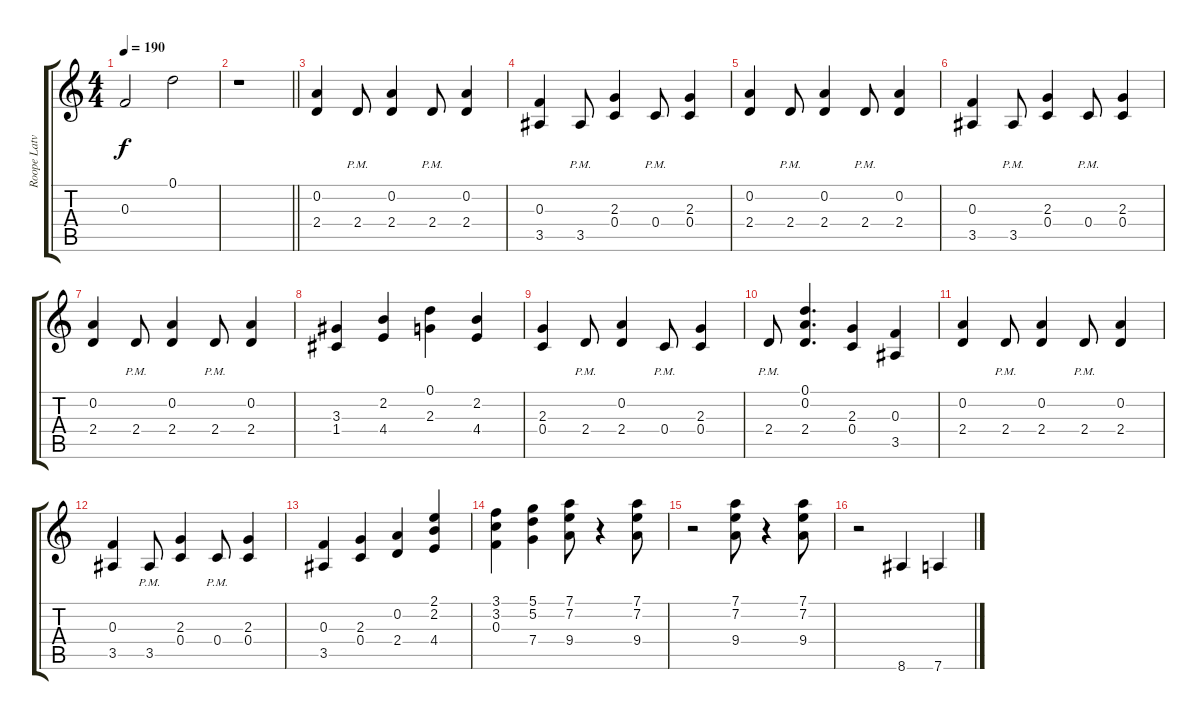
\track ("Roope Latvala" "Roope Latv") {instrument overdrivenguitar}
\staff {score tabs}
\tuning (D4 A3 F3 C3 G2 D2) {hide}
\ts (4 4)
\tempo 190
\clef g2
\ks c
0.3{t}.2{dy f} 0.1.2 |
\barLineRight lightlight
r.1 |
(0.2 2.4).4{balance 8} 2.4{pm}.8 (0.2 2.4).4 2.4{pm}.8 (0.2 2.4).4 |
(0.3 3.5).4 3.5{pm}.8 (2.3 0.4).4 0.4{pm}.8 (2.3 0.4).4 |
(0.2 2.4).4 2.4{pm}.8 (0.2 2.4).4 2.4{pm}.8 (0.2 2.4).4 |
(0.3 3.5).4 3.5{pm}.8 (2.3 0.4).4 0.4{pm}.8 (2.3 0.4).4 |
(0.2 2.4).4 2.4{pm}.8 (0.2 2.4).4 2.4{pm}.8 (0.2 2.4).4 |
(3.3 1.4).4 (2.2 4.4).4 (0.1 2.3).4 (2.2 4.4).4 |
(2.3 0.4).4 2.4{pm}.8 (0.2 2.4).4 0.4{pm}.8 (2.3 0.4).4 |
2.4{pm}.8 (0.1 0.2 2.4).4{d} (2.3 0.4).4 (0.3 3.5).4 |
(0.2 2.4).4 2.4{pm}.8 (0.2 2.4).4 2.4{pm}.8 (0.2 2.4).4 |
(0.3 3.5).4 3.5{pm}.8 (2.3 0.4).4 0.4{pm}.8 (2.3 0.4).4 |
(0.3 3.5).4 (2.3 0.4).4 (0.2 2.4).4 (2.1 2.2 4.4).4 |
(3.1 3.2 0.3).4 (5.1 5.2 7.4).4 (7.1 7.2 9.4).8 r.4 (7.1 7.2 9.4).8 |
r.2 (7.1 7.2 9.4).8 r.4 (7.1 7.2 9.4).8 |
r.2 8.6.4 7.6.4
